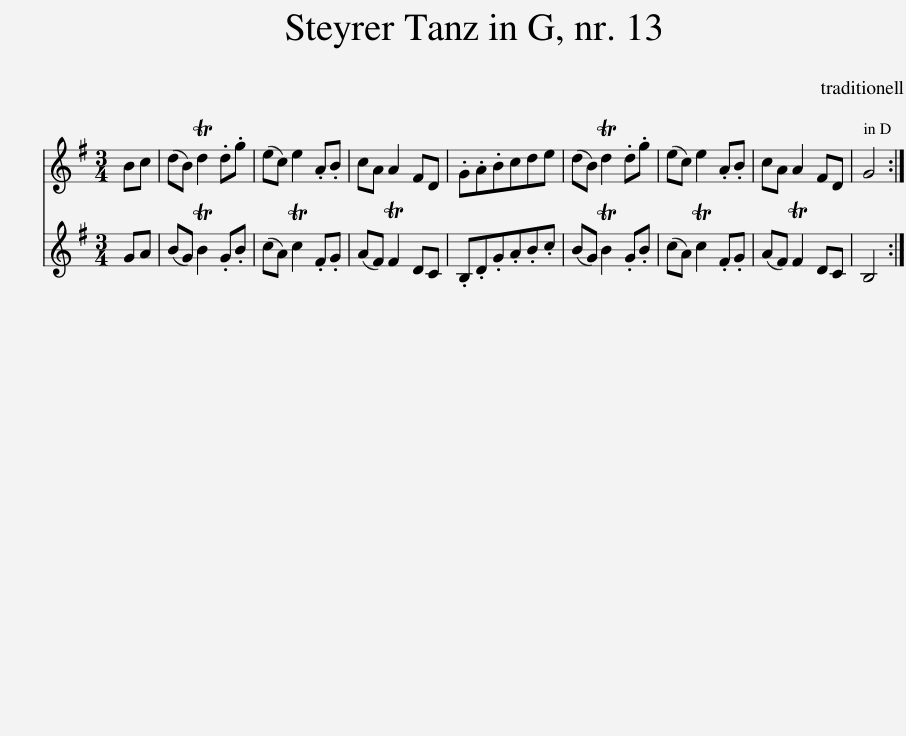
X:1
%%score 1 2
L:1/8
M:3/4
I:linebreak $
K:G
V:1 treble
V:2 treble
V:1
 Bc | (dB) Td2 .d.g | (ec) e2 .A.B | cA A2 FD | .G.A.Bcde | %5
 (dB) Td2 .d.g | (ec) e2 .A.B | cA A2 FD | G4 :| %9
V:2
 GA | (BG) TB2 .G.B | (cA) Tc2 .F.G | (AF) TF2 DC | .B,.D.G.A.B.c | %5
 (BG) TB2 .G.B | (cA) Tc2 .F.G | (AF) TF2 DC | B,4 :| %9
